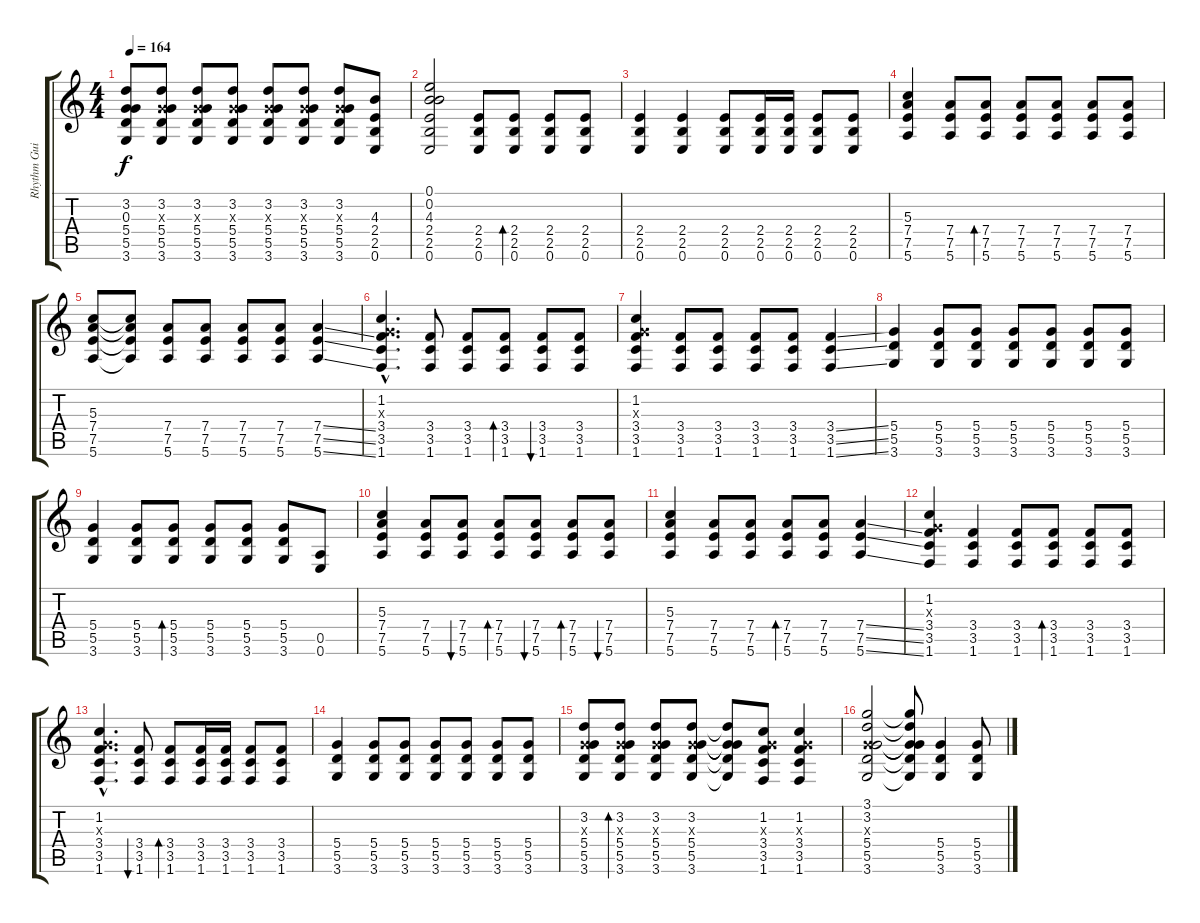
\track ("Rhythm Guitar" "Rhythm Gui") {instrument distortionguitar}
\staff {score tabs}
\tuning (E4 B3 G3 D3 A2 E2) {hide}
\ts (4 4)
\tempo 164
\clef g2
\ks c
(3.2{t} 0.3{t} 5.4{t} 5.5{t} 3.6{t}).8{dy f} (3.2 0.3{x} 5.4 5.5 3.6).8 (3.2 0.3{x} 5.4 5.5 3.6).8 (3.2 0.3{x} 5.4 5.5 3.6).8 (3.2 0.3{x} 5.4 5.5 3.6).8 (3.2 0.3{x} 5.4 5.5 3.6).8 (3.2 0.3{x} 5.4 5.5 3.6).8 (4.3 2.4 2.5 0.6).8 |
(0.1 0.2 4.3 2.4 2.5 0.6).2 (2.4 2.5 0.6).8 (2.4 2.5 0.6).8{bd 240} (2.4 2.5 0.6).8 (2.4 2.5 0.6).8 |
(2.4 2.5 0.6).4 (2.4 2.5 0.6).4 (2.4 2.5 0.6).8 (2.4 2.5 0.6).16 (2.4 2.5 0.6).16 (2.4 2.5 0.6).8 (2.4 2.5 0.6).8 |
(5.3 7.4 7.5 5.6).4 (7.4 7.5 5.6).8 (7.4 7.5 5.6).8{bd 240} (7.4 7.5 5.6).8 (7.4 7.5 5.6).8 (7.4 7.5 5.6).8 (7.4 7.5 5.6).8 |
(5.3 7.4 7.5 5.6).8 (5.3{t} 7.4{t} 7.5{t} 5.6{t}).8 (7.4 7.5 5.6).8 (7.4 7.5 5.6).8 (7.4 7.5 5.6).8 (7.4 7.5 5.6).8 (7.4{ss} 7.5{ss} 5.6{ss}).4 |
(1.2{hac} 0.3{hac x} 3.4{hac} 3.5{hac} 1.6{hac}).4{d} (3.4 3.5 1.6).8 (3.4 3.5 1.6).8 (3.4 3.5 1.6).8{bd 240} (3.4 3.5 1.6).8{bu 240} (3.4 3.5 1.6).8 |
(1.2 0.3{x} 3.4 3.5 1.6).4 (3.4 3.5 1.6).8 (3.4 3.5 1.6).8 (3.4 3.5 1.6).8 (3.4 3.5 1.6).8 (3.4{ss} 3.5{ss} 1.6{ss}).4 |
(5.4 5.5 3.6).4 (5.4 5.5 3.6).8 (5.4 5.5 3.6).8 (5.4 5.5 3.6).8 (5.4 5.5 3.6).8 (5.4 5.5 3.6).8 (5.4 5.5 3.6).8 |
(5.4 5.5 3.6).4 (5.4 5.5 3.6).8 (5.4 5.5 3.6).8{bd 240} (5.4 5.5 3.6).8 (5.4 5.5 3.6).8 (5.4 5.5 3.6).8 (0.5 0.6).8 |
(5.3 7.4 7.5 5.6).4 (7.4 7.5 5.6).8 (7.4 7.5 5.6).8{bu 240} (7.4 7.5 5.6).8{bd 240} (7.4 7.5 5.6).8{bu 240} (7.4 7.5 5.6).8{bd 240} (7.4 7.5 5.6).8{bu 240} |
(5.3 7.4 7.5 5.6).4 (7.4 7.5 5.6).8 (7.4 7.5 5.6).8 (7.4 7.5 5.6).8{bd 240} (7.4 7.5 5.6).8 (7.4{ss} 7.5{ss} 5.6{ss}).4 |
(1.2 0.3{x} 3.4 3.5 1.6).4 (3.4 3.5 1.6).4 (3.4 3.5 1.6).8 (3.4 3.5 1.6).8{bd 240} (3.4 3.5 1.6).8 (3.4 3.5 1.6).8 |
(1.2{hac} 0.3{hac x} 3.4{hac} 3.5{hac} 1.6{hac}).4{d} (3.4 3.5 1.6).8{bu 240} (3.4 3.5 1.6).8{bd 240} (3.4 3.5 1.6).16 (3.4 3.5 1.6).16 (3.4 3.5 1.6).8 (3.4 3.5 1.6).8 |
(5.4 5.5 3.6).4 (5.4 5.5 3.6).8 (5.4 5.5 3.6).8 (5.4 5.5 3.6).8 (5.4 5.5 3.6).8 (5.4 5.5 3.6).8 (5.4 5.5 3.6).8 |
(3.2 0.3{x} 5.4 5.5 3.6).8 (3.2 0.3{x} 5.4 5.5 3.6).8{bd 240} (3.2 0.3{x} 5.4 5.5 3.6).8 (3.2 0.3{x} 5.4 5.5 3.6).8 (3.2{t} 0.3{t} 5.4{t} 5.5{t} 3.6{t}).8 (1.2 0.3{x} 3.4 3.5 1.6).8 (1.2 0.3{x} 3.4 3.5 1.6).4 |
(3.1 3.2 0.3{x} 5.4 5.5 3.6).2 (3.1{t} 3.2{t} 0.3{t} 5.4{t} 5.5{t} 3.6{t}).8 (5.4 5.5 3.6).4 (5.4 5.5 3.6).8
